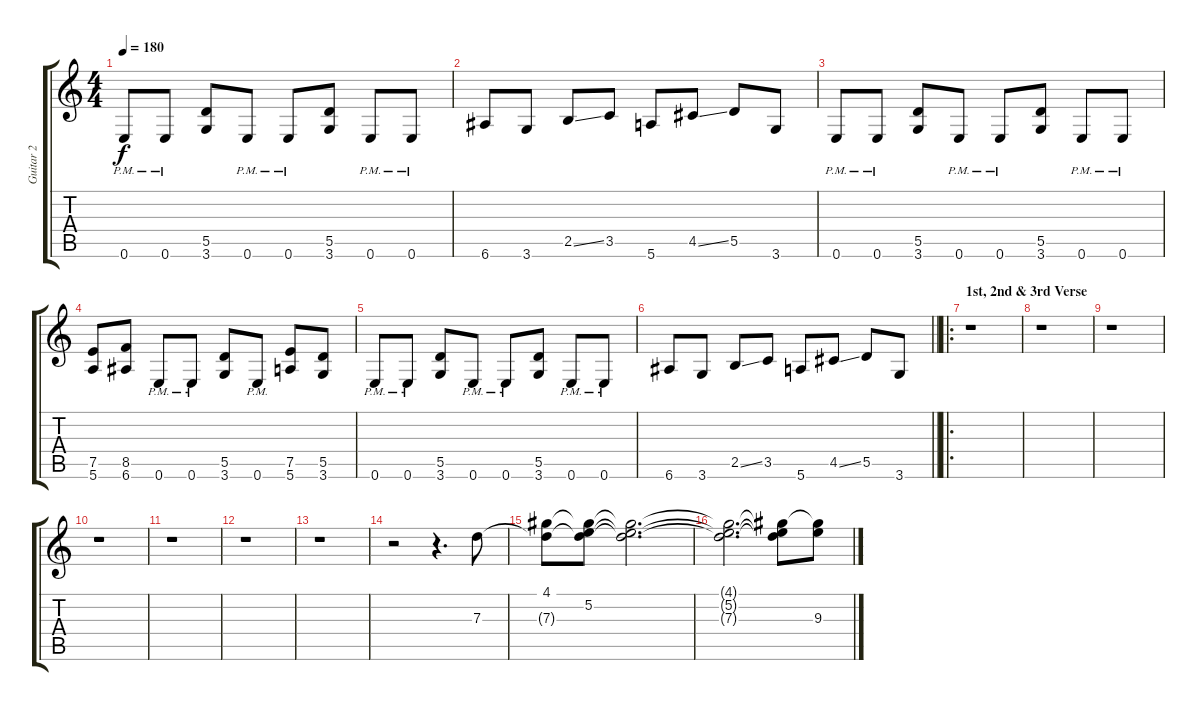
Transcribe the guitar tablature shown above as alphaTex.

\track ("Guitar 2" "Guitar 2") {instrument distortionguitar}
\staff {score tabs}
\tuning (E4 B3 G3 D3 A2 E2) {hide}
\ts (4 4)
\tempo 180
\clef g2
\ks c
0.6{pm}.8{dy f} 0.6{pm}.8 (5.5 3.6).8 0.6{pm}.8 0.6{pm}.8 (5.5 3.6).8 0.6{pm}.8 0.6{pm}.8 |
6.6.8 3.6.8 2.5{ss}.8 3.5.8 5.6.8 4.5{ss}.8 5.5.8 3.6.8 |
0.6{pm}.8 0.6{pm}.8 (5.5 3.6).8 0.6{pm}.8 0.6{pm}.8 (5.5 3.6).8 0.6{pm}.8 0.6{pm}.8 |
(7.5 5.6).8 (8.5 6.6).8 0.6{pm}.8 0.6{pm}.8 (5.5 3.6).8 0.6{pm}.8 (7.5 5.6).8 (5.5 3.6).8 |
0.6{pm}.8 0.6{pm}.8 (5.5 3.6).8 0.6{pm}.8 0.6{pm}.8 (5.5 3.6).8 0.6{pm}.8 0.6{pm}.8 |
\barLineRight lightlight
6.6.8 3.6.8 2.5{ss}.8 3.5.8 5.6.8 4.5{ss}.8 5.5.8 3.6.8 |
\ro
\section ("" "1st, 2nd & 3rd Verse")
r.1 |
r.1 |
r.1 |
r.1 |
r.1 |
r.1 |
r.1 |
r.2 r.4{d} 7.3.8{instrument electricguitarjazz} |
(4.1 7.3{t}).8 (4.1{t} 5.2 7.3{t}).8 (4.1{t} 5.2{t} 7.3{t}).2{d} |
(4.1{t} 5.2{t} 7.3{t}).2{d} (4.1{t} 5.2{t} 7.3{t}).8 (4.1{t} 9.3).8
